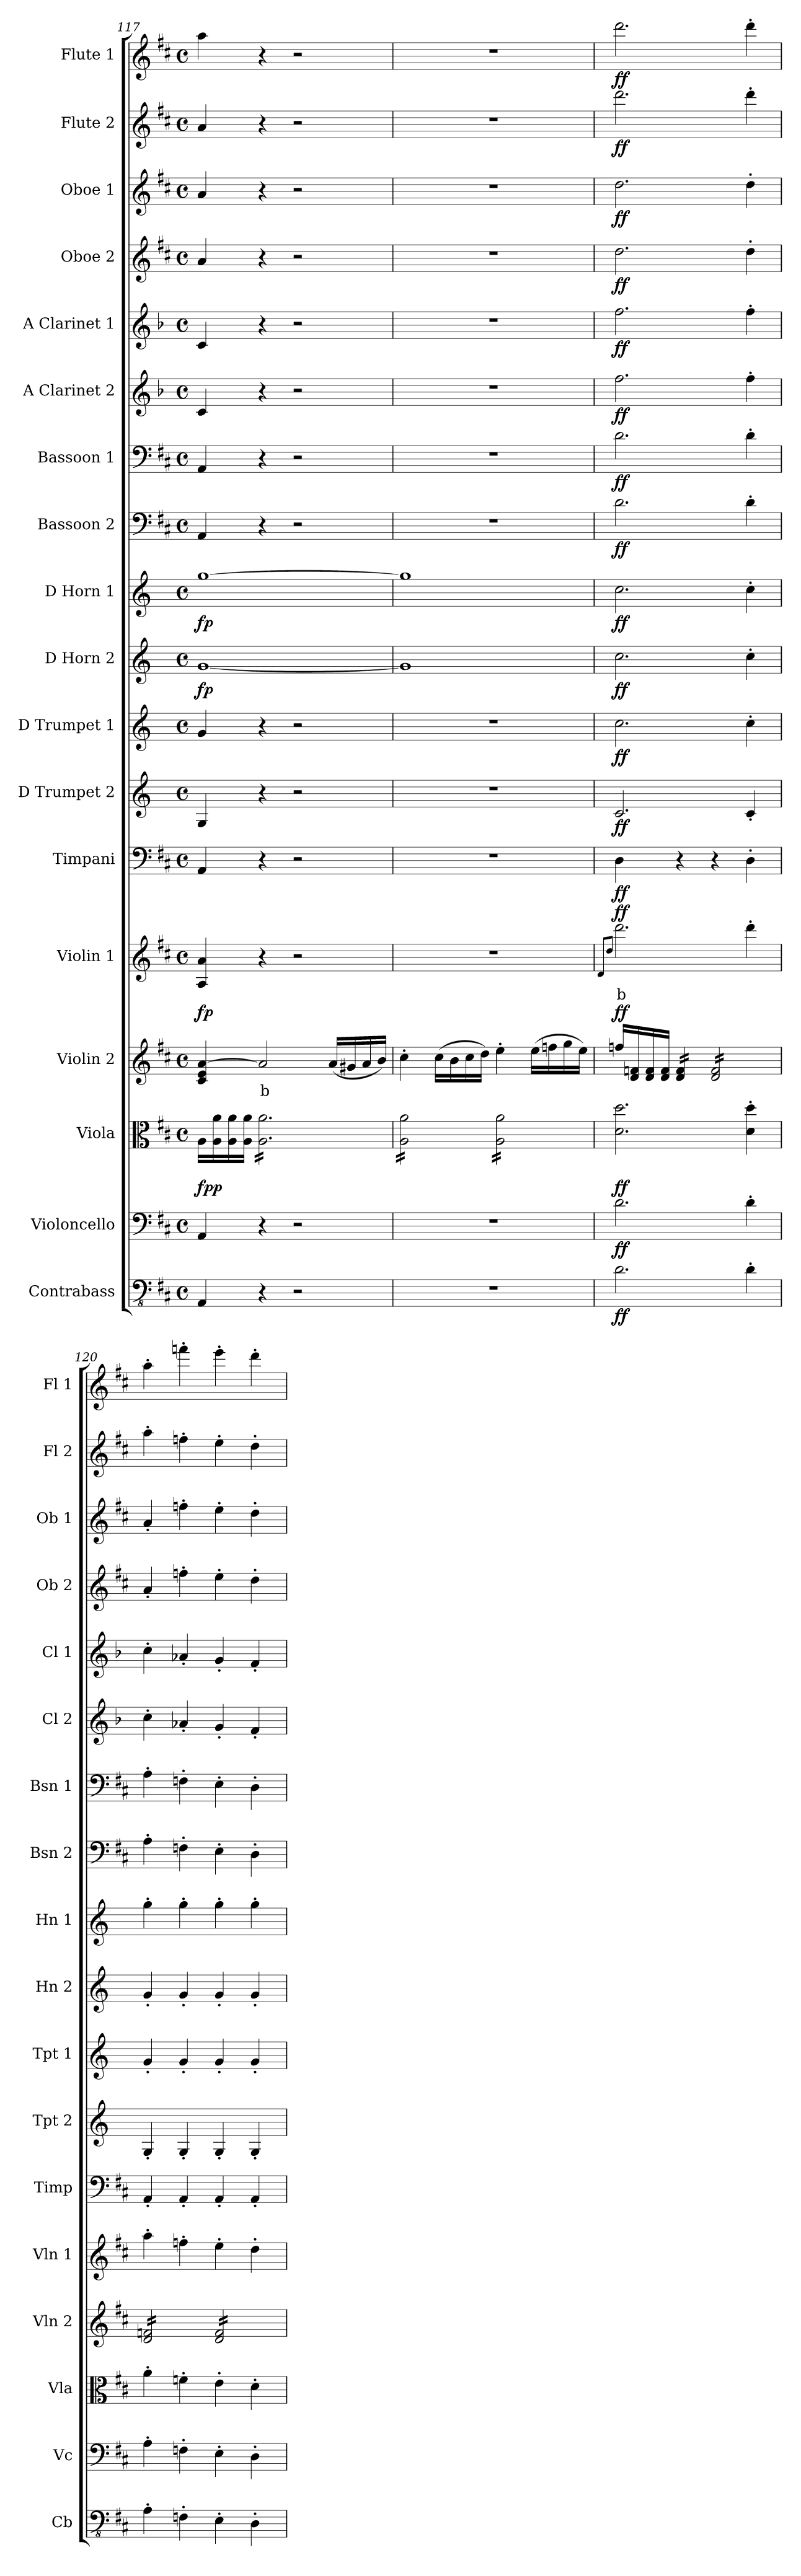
**kern	**dynam	**kern	**dynam	**kern	**dynam	**kern	**text	**dynam	**kern	**text	**dynam	**kern	**dynam	**kern	**dynam	**kern	**dynam	**kern	**dynam	**kern	**dynam	**kern	**dynam	**kern	**dynam	**kern	**dynam	**kern	**dynam	**kern	**dynam	**kern	**dynam	**kern	**dynam	**kern	**dynam
*part18	*part18	*part17	*part17	*part16	*part16	*part15	*part15	*part15	*part14	*part14	*part14	*part13	*part13	*part12	*part12	*part11	*part11	*part10	*part10	*part9	*part9	*part8	*part8	*part7	*part7	*part6	*part6	*part5	*part5	*part4	*part4	*part3	*part3	*part2	*part2	*part1	*part1
*staff18	*staff18	*staff17	*staff17	*staff16	*staff16	*staff15	*staff15	*staff15	*staff14	*staff14	*staff14	*staff13	*staff13	*staff12	*staff12	*staff11	*staff11	*staff10	*staff10	*staff9	*staff9	*staff8	*staff8	*staff7	*staff7	*staff6	*staff6	*staff5	*staff5	*staff4	*staff4	*staff3	*staff3	*staff2	*staff2	*staff1	*staff1
*I"Contrabass	*	*I"Violoncello	*	*I"Viola	*	*I"Violin 2	*	*	*I"Violin 1	*	*	*I"Timpani	*	*I"D Trumpet 2	*	*I"D Trumpet 1	*	*I"D Horn 2	*	*I"D Horn 1	*	*I"Bassoon 2	*	*I"Bassoon 1	*	*I"A Clarinet 2	*	*I"A Clarinet 1	*	*I"Oboe 2	*	*I"Oboe 1	*	*I"Flute 2	*	*I"Flute 1	*
*I'Cb	*	*I'Vc	*	*I'Vla	*	*I'Vln 2	*	*	*I'Vln 1	*	*	*I'Timp	*	*I'Tpt 2	*	*I'Tpt 1	*	*I'Hn 2	*	*I'Hn 1	*	*I'Bsn 2	*	*I'Bsn 1	*	*I'Cl 2	*	*I'Cl 1	*	*I'Ob 2	*	*I'Ob 1	*	*I'Fl 2	*	*I'Fl 1	*
*clefFv4	*	*clefF4	*	*clefC3	*	*clefG2	*	*	*clefG2	*	*	*clefF4	*	*clefG2	*	*clefG2	*	*clefG2	*	*clefG2	*	*clefF4	*	*clefF4	*	*clefG2	*	*clefG2	*	*clefG2	*	*clefG2	*	*clefG2	*	*clefG2	*
*	*	*	*	*	*	*	*	*	*	*	*	*	*	*ITrd-1c-2	*	*ITrd-1c-2	*	*ITrd6c10	*	*ITrd6c10	*	*	*	*	*	*ITrd2c3	*	*ITrd2c3	*	*	*	*	*	*	*	*	*
*k[f#c#]	*	*k[f#c#]	*	*k[f#c#]	*	*k[f#c#]	*	*	*k[f#c#]	*	*	*k[f#c#]	*	*k[f#c#]	*	*k[f#c#]	*	*k[f#c#]	*	*k[f#c#]	*	*k[f#c#]	*	*k[f#c#]	*	*k[f#c#]	*	*k[f#c#]	*	*k[f#c#]	*	*k[f#c#]	*	*k[f#c#]	*	*k[f#c#]	*
*M4/4	*	*M4/4	*	*M4/4	*	*M4/4	*	*	*M4/4	*	*	*M4/4	*	*M4/4	*	*M4/4	*	*M4/4	*	*M4/4	*	*M4/4	*	*M4/4	*	*M4/4	*	*M4/4	*	*M4/4	*	*M4/4	*	*M4/4	*	*M4/4	*
*met(c)	*	*met(c)	*	*met(c)	*	*met(c)	*	*	*met(c)	*	*	*met(c)	*	*met(c)	*	*met(c)	*	*met(c)	*	*met(c)	*	*met(c)	*	*met(c)	*	*met(c)	*	*met(c)	*	*met(c)	*	*met(c)	*	*met(c)	*	*met(c)	*
=117	=117	=117	=117	=117	=117	=117	=117	=117	=117	=117	=117	=117	=117	=117	=117	=117	=117	=117	=117	=117	=117	=117	=117	=117	=117	=117	=117	=117	=117	=117	=117	=117	=117	=117	=117	=117	=117
!	!	!	!	!	!LO:DY:b	!	!	!LO:DY:b	!	!	!	!	!	!	!	!	!	!	!LO:DY:b	!	!LO:DY:b	!	!	!	!	!	!	!	!	!	!	!	!	!	!	!	!
4AAA/	.	4AA/	.	16A\LL	fp	4c#/ 4e/ [4a/	.	fp	4A/ 4a/	.	.	4AA/	.	4A/	.	4a/	.	[1A	fp	[1a	fp	4AA/	.	4AA/	.	4A/	.	4A/	.	4a/	.	4a/	.	4a/	.	4aa\	.
!	!	!	!	!	!LO:DY:b	!	!	!	!	!	!	!	!	!	!	!	!	!	!	!	!	!	!	!	!	!	!	!	!	!	!	!	!	!	!	!	!
.	.	.	.	16A\ 16a\	p	.	.	.	.	.	.	.	.	.	.	.	.	.	.	.	.	.	.	.	.	.	.	.	.	.	.	.	.	.	.	.	.
.	.	.	.	16A\ 16a\	.	.	.	.	.	.	.	.	.	.	.	.	.	.	.	.	.	.	.	.	.	.	.	.	.	.	.	.	.	.	.	.	.
.	.	.	.	16A\ 16a\JJ	.	.	.	.	.	.	.	.	.	.	.	.	.	.	.	.	.	.	.	.	.	.	.	.	.	.	.	.	.	.	.	.	.
!	!	!	!	!	!	!	!LO:LY:b:color=#FF0000	!	!	!	!	!	!	!	!	!	!	!	!	!	!	!	!	!	!	!	!	!	!	!	!	!	!	!	!	!	!
*	*	*	*	*tremolo	*	*	*	*	*	*	*	*	*	*	*	*	*	*	*	*	*	*	*	*	*	*	*	*	*	*	*	*	*	*	*	*	*
4r	.	4r	.	16A\ 16a\LL	.	2a/]	b	.	4r	.	.	4r	.	4r	.	4r	.	.	.	.	.	4r	.	4r	.	4r	.	4r	.	4r	.	4r	.	4r	.	4r	.
.	.	.	.	16A\ 16a\	.	.	.	.	.	.	.	.	.	.	.	.	.	.	.	.	.	.	.	.	.	.	.	.	.	.	.	.	.	.	.	.	.
.	.	.	.	16A\ 16a\	.	.	.	.	.	.	.	.	.	.	.	.	.	.	.	.	.	.	.	.	.	.	.	.	.	.	.	.	.	.	.	.	.
.	.	.	.	16A\ 16a\	.	.	.	.	.	.	.	.	.	.	.	.	.	.	.	.	.	.	.	.	.	.	.	.	.	.	.	.	.	.	.	.	.
2r	.	2r	.	16A\ 16a\	.	.	.	.	2r	.	.	2r	.	2r	.	2r	.	.	.	.	.	2r	.	2r	.	2r	.	2r	.	2r	.	2r	.	2r	.	2r	.
.	.	.	.	16A\ 16a\	.	.	.	.	.	.	.	.	.	.	.	.	.	.	.	.	.	.	.	.	.	.	.	.	.	.	.	.	.	.	.	.	.
.	.	.	.	16A\ 16a\	.	.	.	.	.	.	.	.	.	.	.	.	.	.	.	.	.	.	.	.	.	.	.	.	.	.	.	.	.	.	.	.	.
.	.	.	.	16A\ 16a\	.	.	.	.	.	.	.	.	.	.	.	.	.	.	.	.	.	.	.	.	.	.	.	.	.	.	.	.	.	.	.	.	.
.	.	.	.	16A\ 16a\	.	(16a/LL	.	.	.	.	.	.	.	.	.	.	.	.	.	.	.	.	.	.	.	.	.	.	.	.	.	.	.	.	.	.	.
.	.	.	.	16A\ 16a\	.	16g#X/	.	.	.	.	.	.	.	.	.	.	.	.	.	.	.	.	.	.	.	.	.	.	.	.	.	.	.	.	.	.	.
.	.	.	.	16A\ 16a\	.	16a/	.	.	.	.	.	.	.	.	.	.	.	.	.	.	.	.	.	.	.	.	.	.	.	.	.	.	.	.	.	.	.
.	.	.	.	16A\ 16a\JJ	.	16b/JJ)	.	.	.	.	.	.	.	.	.	.	.	.	.	.	.	.	.	.	.	.	.	.	.	.	.	.	.	.	.	.	.
=118	=118	=118	=118	=118	=118	=118	=118	=118	=118	=118	=118	=118	=118	=118	=118	=118	=118	=118	=118	=118	=118	=118	=118	=118	=118	=118	=118	=118	=118	=118	=118	=118	=118	=118	=118	=118	=118
1r	.	1r	.	16A\ 16a\LL	.	4cc#'\	.	.	1r	.	.	1r	.	1r	.	1r	.	1A]	.	1a]	.	1r	.	1r	.	1r	.	1r	.	1r	.	1r	.	1r	.	1r	.
.	.	.	.	16A\ 16a\	.	.	.	.	.	.	.	.	.	.	.	.	.	.	.	.	.	.	.	.	.	.	.	.	.	.	.	.	.	.	.	.	.
.	.	.	.	16A\ 16a\	.	.	.	.	.	.	.	.	.	.	.	.	.	.	.	.	.	.	.	.	.	.	.	.	.	.	.	.	.	.	.	.	.
.	.	.	.	16A\ 16a\	.	.	.	.	.	.	.	.	.	.	.	.	.	.	.	.	.	.	.	.	.	.	.	.	.	.	.	.	.	.	.	.	.
.	.	.	.	16A\ 16a\	.	(16cc#\LL	.	.	.	.	.	.	.	.	.	.	.	.	.	.	.	.	.	.	.	.	.	.	.	.	.	.	.	.	.	.	.
.	.	.	.	16A\ 16a\	.	16b\	.	.	.	.	.	.	.	.	.	.	.	.	.	.	.	.	.	.	.	.	.	.	.	.	.	.	.	.	.	.	.
.	.	.	.	16A\ 16a\	.	16cc#\	.	.	.	.	.	.	.	.	.	.	.	.	.	.	.	.	.	.	.	.	.	.	.	.	.	.	.	.	.	.	.
.	.	.	.	16A\ 16a\JJ	.	16dd\JJ)	.	.	.	.	.	.	.	.	.	.	.	.	.	.	.	.	.	.	.	.	.	.	.	.	.	.	.	.	.	.	.
.	.	.	.	16A\ 16a\LL	.	4ee'\	.	.	.	.	.	.	.	.	.	.	.	.	.	.	.	.	.	.	.	.	.	.	.	.	.	.	.	.	.	.	.
.	.	.	.	16A\ 16a\	.	.	.	.	.	.	.	.	.	.	.	.	.	.	.	.	.	.	.	.	.	.	.	.	.	.	.	.	.	.	.	.	.
.	.	.	.	16A\ 16a\	.	.	.	.	.	.	.	.	.	.	.	.	.	.	.	.	.	.	.	.	.	.	.	.	.	.	.	.	.	.	.	.	.
.	.	.	.	16A\ 16a\	.	.	.	.	.	.	.	.	.	.	.	.	.	.	.	.	.	.	.	.	.	.	.	.	.	.	.	.	.	.	.	.	.
.	.	.	.	16A\ 16a\	.	(16ee\LL	.	.	.	.	.	.	.	.	.	.	.	.	.	.	.	.	.	.	.	.	.	.	.	.	.	.	.	.	.	.	.
.	.	.	.	16A\ 16a\	.	16ffn\	.	.	.	.	.	.	.	.	.	.	.	.	.	.	.	.	.	.	.	.	.	.	.	.	.	.	.	.	.	.	.
.	.	.	.	16A\ 16a\	.	16gg\	.	.	.	.	.	.	.	.	.	.	.	.	.	.	.	.	.	.	.	.	.	.	.	.	.	.	.	.	.	.	.
.	.	.	.	16A\ 16a\JJ	.	16ee\JJ)	.	.	.	.	.	.	.	.	.	.	.	.	.	.	.	.	.	.	.	.	.	.	.	.	.	.	.	.	.	.	.
*	*	*	*	*Xtremolo	*	*	*	*	*	*	*	*	*	*	*	*	*	*	*	*	*	*	*	*	*	*	*	*	*	*	*	*	*	*	*	*	*
=119	=119	=119	=119	=119	=119	=119	=119	=119	=119	=119	=119	=119	=119	=119	=119	=119	=119	=119	=119	=119	=119	=119	=119	=119	=119	=119	=119	=119	=119	=119	=119	=119	=119	=119	=119	=119	=119
.	.	.	.	.	.	.	.	.	8qd/L	.	.	.	.	.	.	.	.	.	.	.	.	.	.	.	.	.	.	.	.	.	.	.	.	.	.	.	.
.	.	.	.	.	.	.	.	.	8qdd/J	.	.	.	.	.	.	.	.	.	.	.	.	.	.	.	.	.	.	.	.	.	.	.	.	.	.	.	.
!	!LO:DY:b	!	!LO:DY:b	!	!LO:DY:b	!	!	!LO:DY:b	!	!LO:LY:b:color=#FF0000	!LO:DY:b	!	!LO:DY:b	!	!LO:DY:b	!	!LO:DY:b	!	!LO:DY:b	!	!LO:DY:b	!	!LO:DY:b	!	!LO:DY:b	!	!LO:DY:b	!	!LO:DY:b	!	!LO:DY:b	!	!LO:DY:b	!	!LO:DY:b	!	!LO:DY:b
2.D\	ff	2.d\	ff	2.d\ 2.dd\	ff	16ffn/LL	.	ff	2.ddd\	b	ff	4D\	ff	2.d/	ff	2.dd\	ff	2.d\	ff	2.d\	ff	2.d\	ff	2.d\	ff	2.dd\	ff	2.dd\	ff	2.dd\	ff	2.dd\	ff	2.ddd\	ff	2.ddd\	ff
.	.	.	.	.	.	16d/ 16fn/	.	.	.	.	.	.	.	.	.	.	.	.	.	.	.	.	.	.	.	.	.	.	.	.	.	.	.	.	.	.	.
.	.	.	.	.	.	16d/ 16f/	.	.	.	.	.	.	.	.	.	.	.	.	.	.	.	.	.	.	.	.	.	.	.	.	.	.	.	.	.	.	.
.	.	.	.	.	.	16d/ 16f/JJ	.	.	.	.	.	.	.	.	.	.	.	.	.	.	.	.	.	.	.	.	.	.	.	.	.	.	.	.	.	.	.
*	*	*	*	*	*	*tremolo	*	*	*	*	*	*	*	*	*	*	*	*	*	*	*	*	*	*	*	*	*	*	*	*	*	*	*	*	*	*	*
.	.	.	.	.	.	16d/ 16f/LL	.	.	.	.	.	4r	.	.	.	.	.	.	.	.	.	.	.	.	.	.	.	.	.	.	.	.	.	.	.	.	.
.	.	.	.	.	.	16d/ 16f/	.	.	.	.	.	.	.	.	.	.	.	.	.	.	.	.	.	.	.	.	.	.	.	.	.	.	.	.	.	.	.
.	.	.	.	.	.	16d/ 16f/	.	.	.	.	.	.	.	.	.	.	.	.	.	.	.	.	.	.	.	.	.	.	.	.	.	.	.	.	.	.	.
.	.	.	.	.	.	16d/ 16f/JJ	.	.	.	.	.	.	.	.	.	.	.	.	.	.	.	.	.	.	.	.	.	.	.	.	.	.	.	.	.	.	.
.	.	.	.	.	.	16d/ 16f/LL	.	.	.	.	.	4r	.	.	.	.	.	.	.	.	.	.	.	.	.	.	.	.	.	.	.	.	.	.	.	.	.
.	.	.	.	.	.	16d/ 16f/	.	.	.	.	.	.	.	.	.	.	.	.	.	.	.	.	.	.	.	.	.	.	.	.	.	.	.	.	.	.	.
.	.	.	.	.	.	16d/ 16f/	.	.	.	.	.	.	.	.	.	.	.	.	.	.	.	.	.	.	.	.	.	.	.	.	.	.	.	.	.	.	.
.	.	.	.	.	.	16d/ 16f/	.	.	.	.	.	.	.	.	.	.	.	.	.	.	.	.	.	.	.	.	.	.	.	.	.	.	.	.	.	.	.
4D'\	.	4d'\	.	4d\' 4dd\'	.	16d/ 16f/	.	.	4ddd'\	.	.	4D'\	.	4d'/	.	4dd'\	.	4d'\	.	4d'\	.	4d'\	.	4d'\	.	4dd'\	.	4dd'\	.	4dd'\	.	4dd'\	.	4ddd'\	.	4ddd'\	.
.	.	.	.	.	.	16d/ 16f/	.	.	.	.	.	.	.	.	.	.	.	.	.	.	.	.	.	.	.	.	.	.	.	.	.	.	.	.	.	.	.
.	.	.	.	.	.	16d/ 16f/	.	.	.	.	.	.	.	.	.	.	.	.	.	.	.	.	.	.	.	.	.	.	.	.	.	.	.	.	.	.	.
.	.	.	.	.	.	16d/ 16f/JJ	.	.	.	.	.	.	.	.	.	.	.	.	.	.	.	.	.	.	.	.	.	.	.	.	.	.	.	.	.	.	.
!!LO:PB:g=z
=120	=120	=120	=120	=120	=120	=120	=120	=120	=120	=120	=120	=120	=120	=120	=120	=120	=120	=120	=120	=120	=120	=120	=120	=120	=120	=120	=120	=120	=120	=120	=120	=120	=120	=120	=120	=120	=120
4AA'\	.	4A'\	.	4a'\	.	16d/ 16fn/LL	.	.	4aa'\	.	.	4AA'/	.	4A'/	.	4a'/	.	4A'/	.	4a'\	.	4A'\	.	4A'\	.	4a'\	.	4a'\	.	4a'/	.	4a'/	.	4aa'\	.	4aa'\	.
.	.	.	.	.	.	16d/ 16fn/	.	.	.	.	.	.	.	.	.	.	.	.	.	.	.	.	.	.	.	.	.	.	.	.	.	.	.	.	.	.	.
.	.	.	.	.	.	16d/ 16fn/	.	.	.	.	.	.	.	.	.	.	.	.	.	.	.	.	.	.	.	.	.	.	.	.	.	.	.	.	.	.	.
.	.	.	.	.	.	16d/ 16fn/	.	.	.	.	.	.	.	.	.	.	.	.	.	.	.	.	.	.	.	.	.	.	.	.	.	.	.	.	.	.	.
4FFn'\	.	4Fn'\	.	4fn'\	.	16d/ 16fn/	.	.	4ffn'\	.	.	4AA'/	.	4A'/	.	4a'/	.	4A'/	.	4a'\	.	4Fn'\	.	4Fn'\	.	4fn'/	.	4fn'/	.	4ffn'\	.	4ffn'\	.	4ffn'\	.	4fffn'\	.
.	.	.	.	.	.	16d/ 16fn/	.	.	.	.	.	.	.	.	.	.	.	.	.	.	.	.	.	.	.	.	.	.	.	.	.	.	.	.	.	.	.
.	.	.	.	.	.	16d/ 16fn/	.	.	.	.	.	.	.	.	.	.	.	.	.	.	.	.	.	.	.	.	.	.	.	.	.	.	.	.	.	.	.
.	.	.	.	.	.	16d/ 16fn/JJ	.	.	.	.	.	.	.	.	.	.	.	.	.	.	.	.	.	.	.	.	.	.	.	.	.	.	.	.	.	.	.
4EE'\	.	4E'\	.	4e'\	.	16d/ 16f/LL	.	.	4ee'\	.	.	4AA'/	.	4A'/	.	4a'/	.	4A'/	.	4a'\	.	4E'\	.	4E'\	.	4e'/	.	4e'/	.	4ee'\	.	4ee'\	.	4ee'\	.	4eee'\	.
.	.	.	.	.	.	16d/ 16f/	.	.	.	.	.	.	.	.	.	.	.	.	.	.	.	.	.	.	.	.	.	.	.	.	.	.	.	.	.	.	.
.	.	.	.	.	.	16d/ 16f/	.	.	.	.	.	.	.	.	.	.	.	.	.	.	.	.	.	.	.	.	.	.	.	.	.	.	.	.	.	.	.
.	.	.	.	.	.	16d/ 16f/	.	.	.	.	.	.	.	.	.	.	.	.	.	.	.	.	.	.	.	.	.	.	.	.	.	.	.	.	.	.	.
4DD'\	.	4D'\	.	4d'\	.	16d/ 16f/	.	.	4dd'\	.	.	4AA'/	.	4A'/	.	4a'/	.	4A'/	.	4a'\	.	4D'\	.	4D'\	.	4d'/	.	4d'/	.	4dd'\	.	4dd'\	.	4dd'\	.	4ddd'\	.
.	.	.	.	.	.	16d/ 16f/	.	.	.	.	.	.	.	.	.	.	.	.	.	.	.	.	.	.	.	.	.	.	.	.	.	.	.	.	.	.	.
.	.	.	.	.	.	16d/ 16f/	.	.	.	.	.	.	.	.	.	.	.	.	.	.	.	.	.	.	.	.	.	.	.	.	.	.	.	.	.	.	.
.	.	.	.	.	.	16d/ 16f/JJ	.	.	.	.	.	.	.	.	.	.	.	.	.	.	.	.	.	.	.	.	.	.	.	.	.	.	.	.	.	.	.
*	*	*	*	*	*	*Xtremolo	*	*	*	*	*	*	*	*	*	*	*	*	*	*	*	*	*	*	*	*	*	*	*	*	*	*	*	*	*	*	*
=	=	=	=	=	=	=	=	=	=	=	=	=	=	=	=	=	=	=	=	=	=	=	=	=	=	=	=	=	=	=	=	=	=	=	=	=	=
*-	*-	*-	*-	*-	*-	*-	*-	*-	*-	*-	*-	*-	*-	*-	*-	*-	*-	*-	*-	*-	*-	*-	*-	*-	*-	*-	*-	*-	*-	*-	*-	*-	*-	*-	*-	*-	*-
